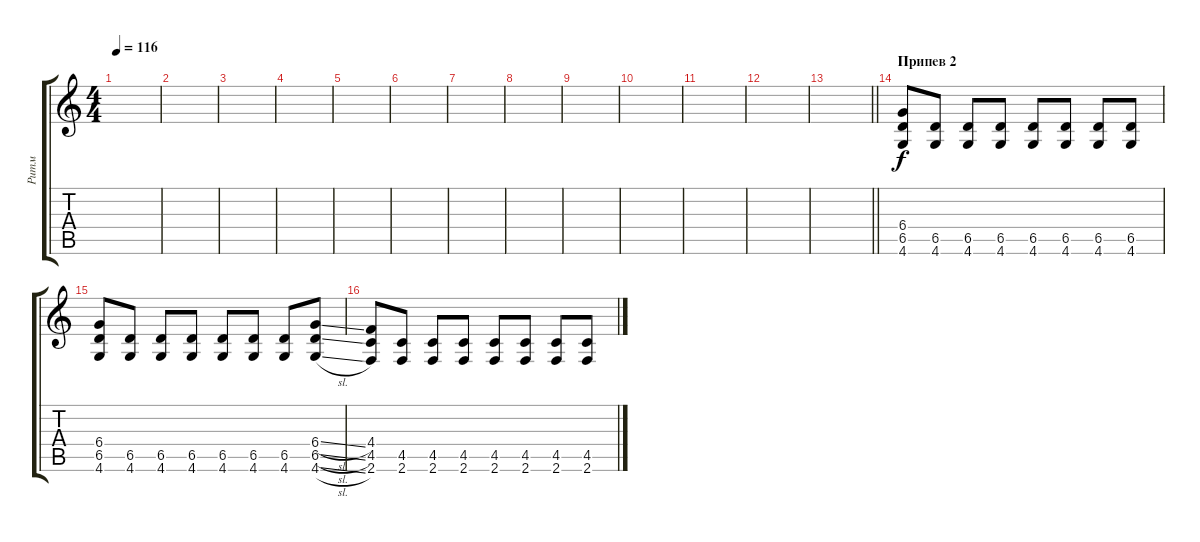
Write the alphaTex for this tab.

\track ("Ритм" "Ритм") {instrument distortionguitar}
\staff {score tabs}
\tuning (Eb4 Bb3 Gb3 Db3 Ab2 Eb2) {hide}
\ts (4 4)
\tempo 116
\clef g2
\ks c
|
|
|
|
|
|
|
|
|
|
|
|
\barLineRight lightlight
|
\section ("" "Припев 2")
(6.4 6.5 4.6).8{volume 13} (6.5 4.6).8 (6.5 4.6).8 (6.5 4.6).8 (6.5 4.6).8 (6.5 4.6).8 (6.5 4.6).8 (6.5 4.6).8 |
(6.4 6.5 4.6).8 (6.5 4.6).8 (6.5 4.6).8 (6.5 4.6).8 (6.5 4.6).8 (6.5 4.6).8 (6.5 4.6).8 (6.4{sl} 6.5{sl} 4.6{sl}).8 |
(4.4 4.5 2.6).8 (4.5 2.6).8 (4.5 2.6).8 (4.5 2.6).8 (4.5 2.6).8 (4.5 2.6).8 (4.5 2.6).8 (4.5 2.6).8
